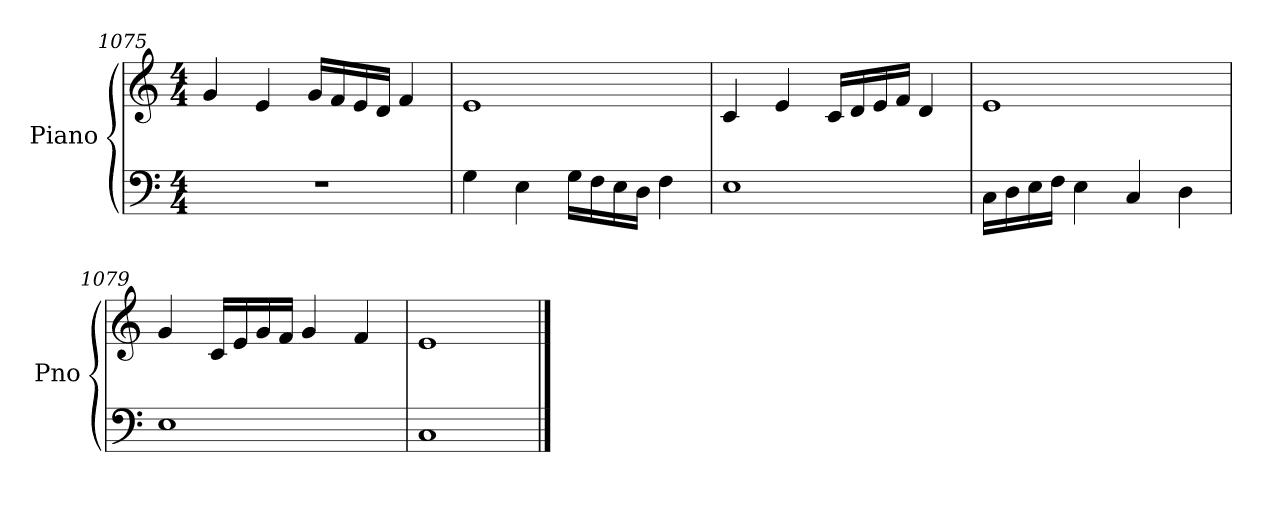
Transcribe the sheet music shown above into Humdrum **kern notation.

**kern	**kern
*part1	*part1
*staff2	*staff1
*I"Piano	*
*I'Pno	*
!!LO:LB:g=z
*clefF4	*clefG2
*k[]	*k[]
*M4/4	*M4/4
=1075	=1075
1r	4g/
.	4e/
.	16g/LL
.	16f/
.	16e/
.	16d/JJ
.	4f/
=1076	=1076
4G\	1e
4E\	.
16G\LL	.
16F\	.
16E\	.
16D\JJ	.
4F\	.
=1077	=1077
1E	4c/
.	4e/
.	16c/LL
.	16d/
.	16e/
.	16f/JJ
.	4d/
!!LO:LB:g=z
=1078	=1078
16C\LL	1e
16D\	.
16E\	.
16F\JJ	.
4E\	.
4C/	.
4D\	.
=1079	=1079
1E	4g/
.	16c/LL
.	16e/
.	16g/
.	16f/JJ
.	4g/
.	4f/
=1080	=1080
1C	1e
==	==
*-	*-
